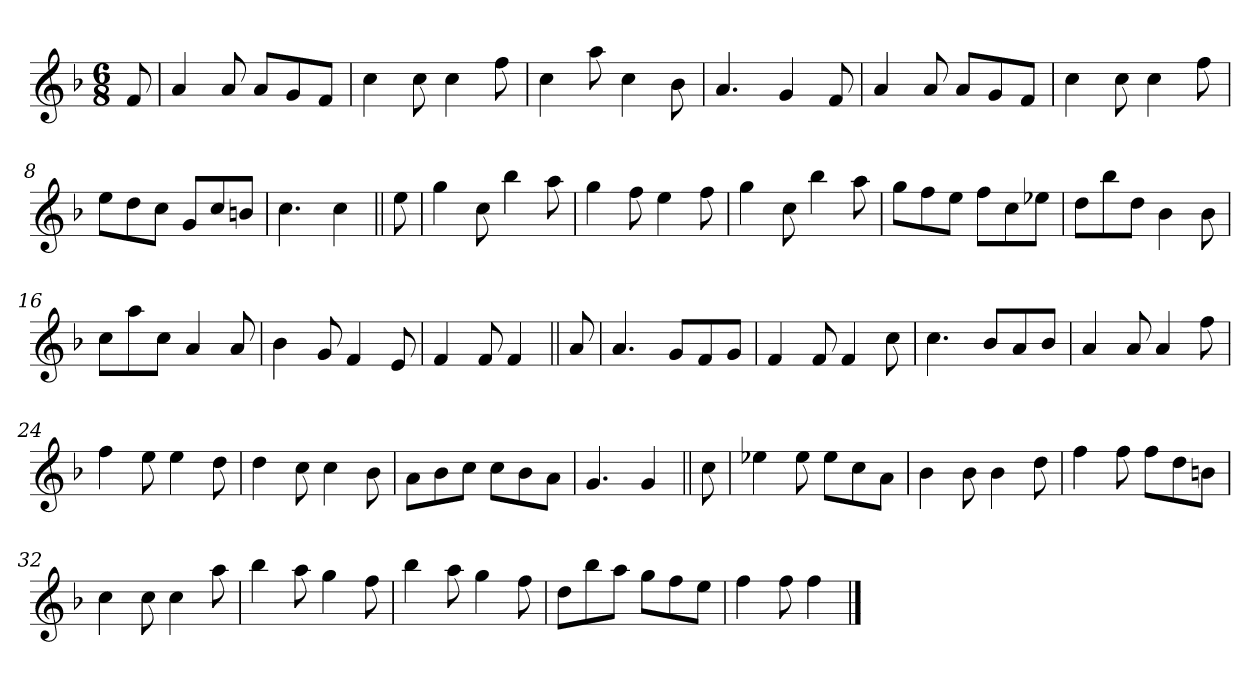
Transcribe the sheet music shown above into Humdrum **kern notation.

**kern
*part1
*staff1
*clefG2
*k[b-]
*F:
*M6/8
*MM100
=1
8f/
=2
4a/
8a/
8a/L
8g/
8f/J
=3
4cc\
8cc\
4cc\
8ff\
=4
4cc\
8aa\
4cc\
8b-\
=5
4.a/
4g/
8f/
=6
4a/
8a/
8a/L
8g/
8f/J
=7
4cc\
8cc\
4cc\
8ff\
=8
8ee\L
8dd\
8cc\J
8g/L
8cc/
8bn/J
=9
4.cc\
4cc\
=10||
8ee\
!!LO:LB:g=z
=11
4gg\
8cc\
4bb-\
8aa\
=12
4gg\
8ff\
4ee\
8ff\
=13
4gg\
8cc\
4bb-\
8aa\
=14
8gg\L
8ff\
8ee\J
8ff\L
8cc\
8ee-X\J
=15
8dd\L
8bb-\
8dd\J
4b-\
8b-\
=16
8cc\L
8aa\
8cc\J
4a/
8a/
=17
4b-\
8g/
4f/
8e/
=18
4f/
8f/
4f/
=19||
8a/
!!LO:LB:g=z
=20
4.a/
8g/L
8f/
8g/J
=21
4f/
8f/
4f/
8cc\
=22
4.cc\
8b-/L
8a/
8b-/J
=23
4a/
8a/
4a/
8ff\
=24
4ff\
8ee\
4ee\
8dd\
=25
4dd\
8cc\
4cc\
8b-\
=26
8a\L
8b-\
8cc\J
8cc\L
8b-\
8a\J
=27
4.g/
4g/
=28||
8cc\
=29
4ee-X\
8ee-\
8ee-\L
8cc\
8a\J
!!LO:LB:g=z
=30
4b-\
8b-\
4b-\
8dd\
=31
4ff\
8ff\
8ff\L
8dd\
8bn\J
=32
4cc\
8cc\
4cc\
8aa\
=33
4bb-\
8aa\
4gg\
8ff\
=34
4bb-\
8aa\
4gg\
8ff\
=35
8dd\L
8bb-\
8aa\J
8gg\L
8ff\
8ee\J
=36
4ff\
8ff\
4ff\
==
*-
